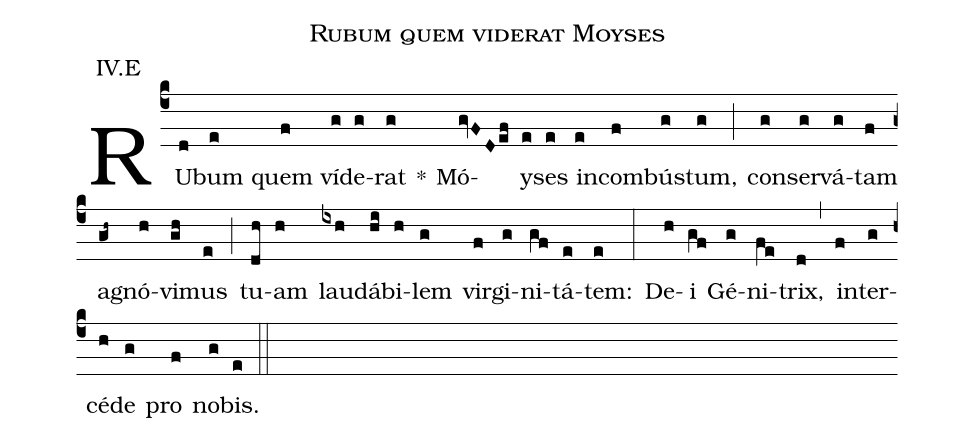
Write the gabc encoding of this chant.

name: Rubum quem viderat Moyses;
office-part: laudes, 3. ant.;
mode: 4;
annotation: IV.E;
%%
(c4)
RU(d)bum(e) quem(f) ví(g)de(g)rat(g) *() Mó(gvFD/ef)y(e)ses(e)
in(e)com(f)bús(g)tum,(g) (;)
con(g)ser(g)vá(g)tam(f) a(gh~)gnó(h)vi(gh)mus(e) (;)
tu(dh)am(h) lau(ixh)dá(hi)bi(h)lem(g) vir(f)gi(g)ni(gf)tá(e)tem:(e) (:)
De(h)i(gf) Gé(g)ni(fe)trix,(d) (,)
in(f)ter(g)cé(h)de(g) pro(f) no(g)bis.(e) (::)
